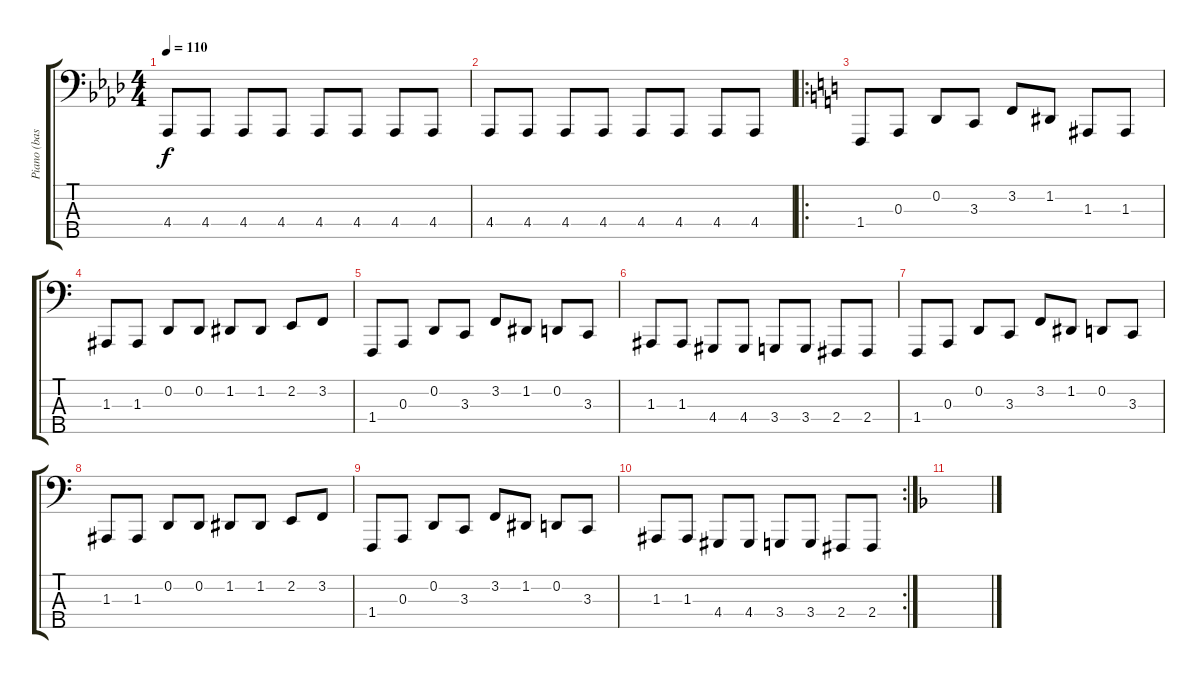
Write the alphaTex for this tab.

\track ("Piano (basse)" "Piano (bas") {instrument brightacousticpiano}
\staff {score tabs}
\tuning (G2 D2 A1 E1 B0) {hide}
\ts (4 4)
\tempo 110
\clef f4
\ks ab
4.4.8{dy f} 4.4.8 4.4.8 4.4.8 4.4.8 4.4.8 4.4.8 4.4.8 |
4.4.8 4.4.8 4.4.8 4.4.8 4.4.8 4.4.8 4.4.8 4.4.8 |
\ro
\ks c
1.4.8 0.3.8 0.2.8 3.3.8 3.2.8 1.2.8 1.3.8 1.3.8 |
1.3.8 1.3.8 0.2.8 0.2.8 1.2.8 1.2.8 2.2.8 3.2.8 |
1.4.8 0.3.8 0.2.8 3.3.8 3.2.8 1.2.8 0.2.8 3.3.8 |
1.3.8 1.3.8 4.4.8 4.4.8 3.4.8 3.4.8 2.4.8 2.4.8 |
1.4.8 0.3.8 0.2.8 3.3.8 3.2.8 1.2.8 0.2.8 3.3.8 |
1.3.8 1.3.8 0.2.8 0.2.8 1.2.8 1.2.8 2.2.8 3.2.8 |
1.4.8 0.3.8 0.2.8 3.3.8 3.2.8 1.2.8 0.2.8 3.3.8 |
\rc 2
1.3.8 1.3.8 4.4.8 4.4.8 3.4.8 3.4.8 2.4.8 2.4.8 |
\ks f
